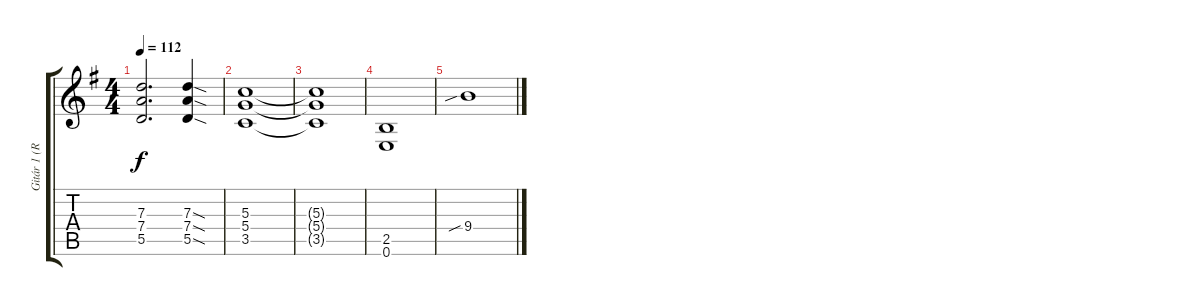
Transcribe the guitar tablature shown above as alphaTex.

\track ("Gitár 1 (Ritchie Blackmore)" "Gitár 1 (R") {instrument distortionguitar}
\staff {score tabs}
\tuning (E4 B3 G3 D3 A2 E2) {hide}
\ts (4 4)
\tempo 112
\clef g2
\ks g
(7.3{t} 7.4{t} 5.5{t}).2{d dy f} (7.3{sod} 7.4{sod} 5.5{sod}).4 |
(5.3 5.4 3.5).1 |
(5.3{t} 5.4{t} 3.5{t}).1 |
(2.5 0.6).1 |
9.4{sib}.1
